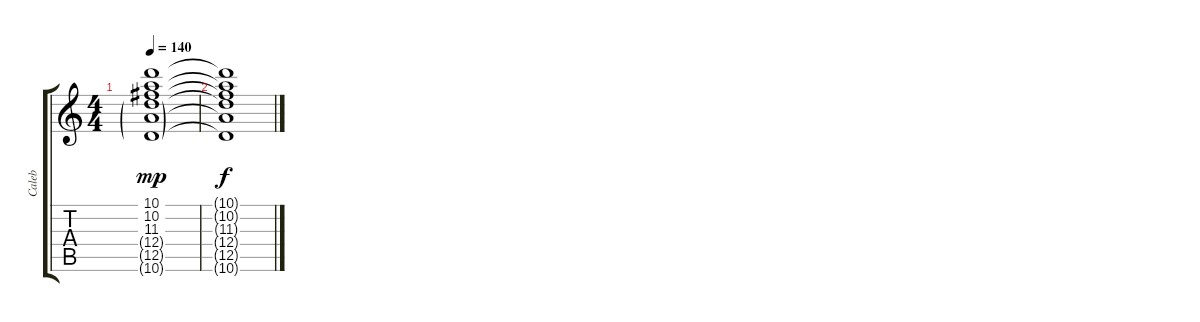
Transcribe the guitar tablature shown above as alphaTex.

\track ("Caleb" "Caleb") {instrument electricguitarclean}
\staff {score tabs}
\tuning (E4 B3 G3 D3 A2 E2) {hide}
\ts (4 4)
\tempo 140
\clef g2
\ks c
(10.1 10.2 11.3 12.4{g} 12.5{g} 10.6{g}).1{dy mp} |
(10.1{t} 10.2{t} 11.3{t} 12.4{t} 12.5{t} 10.6{t}).1{dy f}
